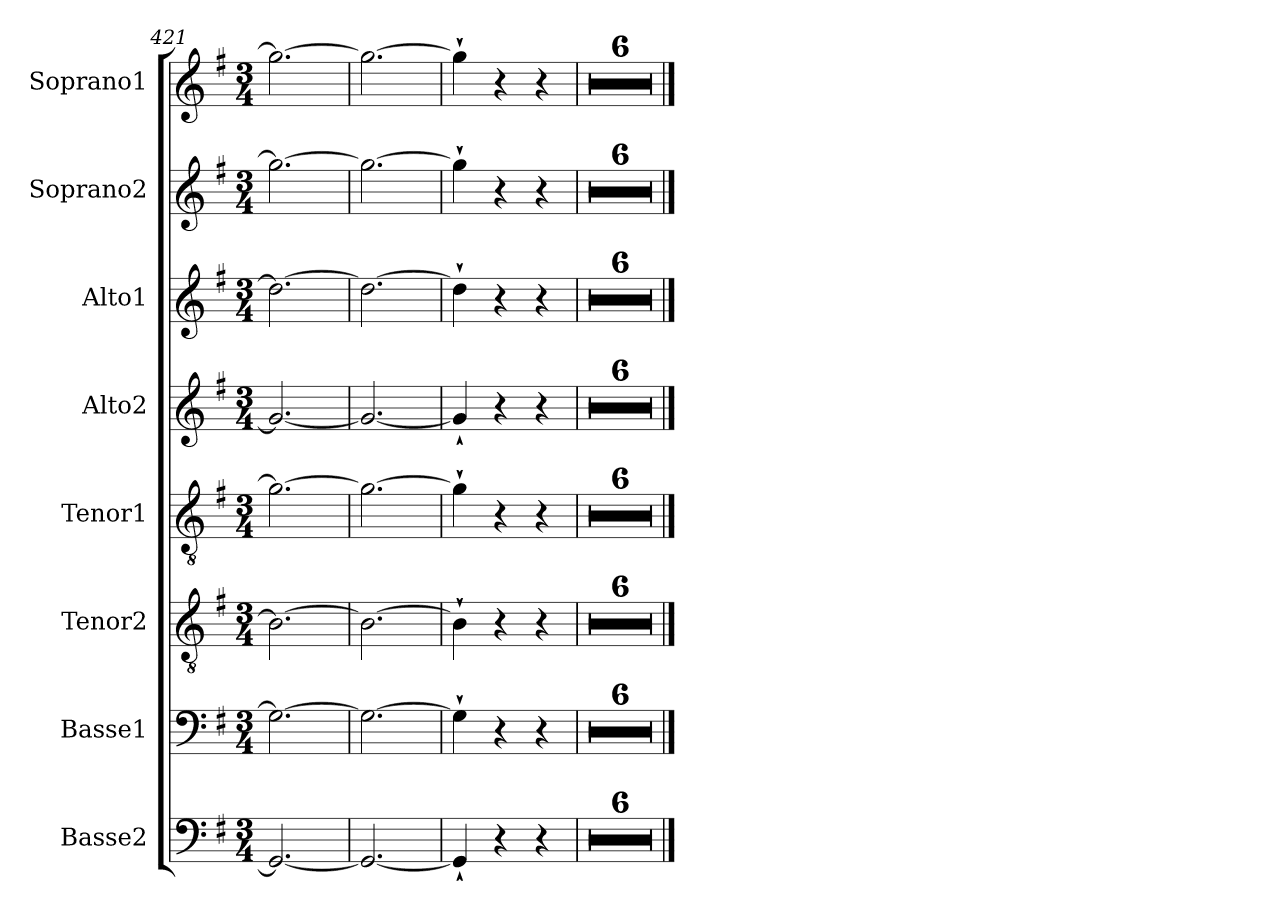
**kern	**kern	**kern	**kern	**kern	**kern	**kern	**kern
*part8	*part7	*part6	*part5	*part4	*part3	*part2	*part1
*staff8	*staff7	*staff6	*staff5	*staff4	*staff3	*staff2	*staff1
*I"Basse2	*I"Basse1	*I"Tenor2	*I"Tenor1	*I"Alto2	*I"Alto1	*I"Soprano2	*I"Soprano1
*I'B.2	*I'B.1	*I'T.2	*I'T.1	*I'A.2	*I'A.1	*I'S.2	*I'S.1
*clefF4	*clefF4	*clefGv2	*clefGv2	*clefG2	*clefG2	*clefG2	*clefG2
*k[f#]	*k[f#]	*k[f#]	*k[f#]	*k[f#]	*k[f#]	*k[f#]	*k[f#]
*M3/4	*M3/4	*M3/4	*M3/4	*M3/4	*M3/4	*M3/4	*M3/4
=421	=421	=421	=421	=421	=421	=421	=421
2.GG/_	2.G\_	2.B\_	2.g\_	2.g/_	2.dd\_	2.gg\_	2.gg\_
=422	=422	=422	=422	=422	=422	=422	=422
2.GG/_	2.G\_	2.B\_	2.g\_	2.g/_	2.dd\_	2.gg\_	2.gg\_
=423	=423	=423	=423	=423	=423	=423	=423
4GG`/]	4G`\]	4B`\]	4g`\]	4g`/]	4dd`\]	4gg`\]	4gg`\]
4r	4r	4r	4r	4r	4r	4r	4r
4r	4r	4r	4r	4r	4r	4r	4r
=424	=424	=424	=424	=424	=424	=424	=424
2.r	2.r	2.r	2.r	2.r	2.r	2.r	2.r
=425	=425	=425	=425	=425	=425	=425	=425
2.r	2.r	2.r	2.r	2.r	2.r	2.r	2.r
=426	=426	=426	=426	=426	=426	=426	=426
2.r	2.r	2.r	2.r	2.r	2.r	2.r	2.r
=427	=427	=427	=427	=427	=427	=427	=427
2.r	2.r	2.r	2.r	2.r	2.r	2.r	2.r
=428	=428	=428	=428	=428	=428	=428	=428
2.r	2.r	2.r	2.r	2.r	2.r	2.r	2.r
=429	=429	=429	=429	=429	=429	=429	=429
2.r	2.r	2.r	2.r	2.r	2.r	2.r	2.r
==	==	==	==	==	==	==	==
*-	*-	*-	*-	*-	*-	*-	*-
